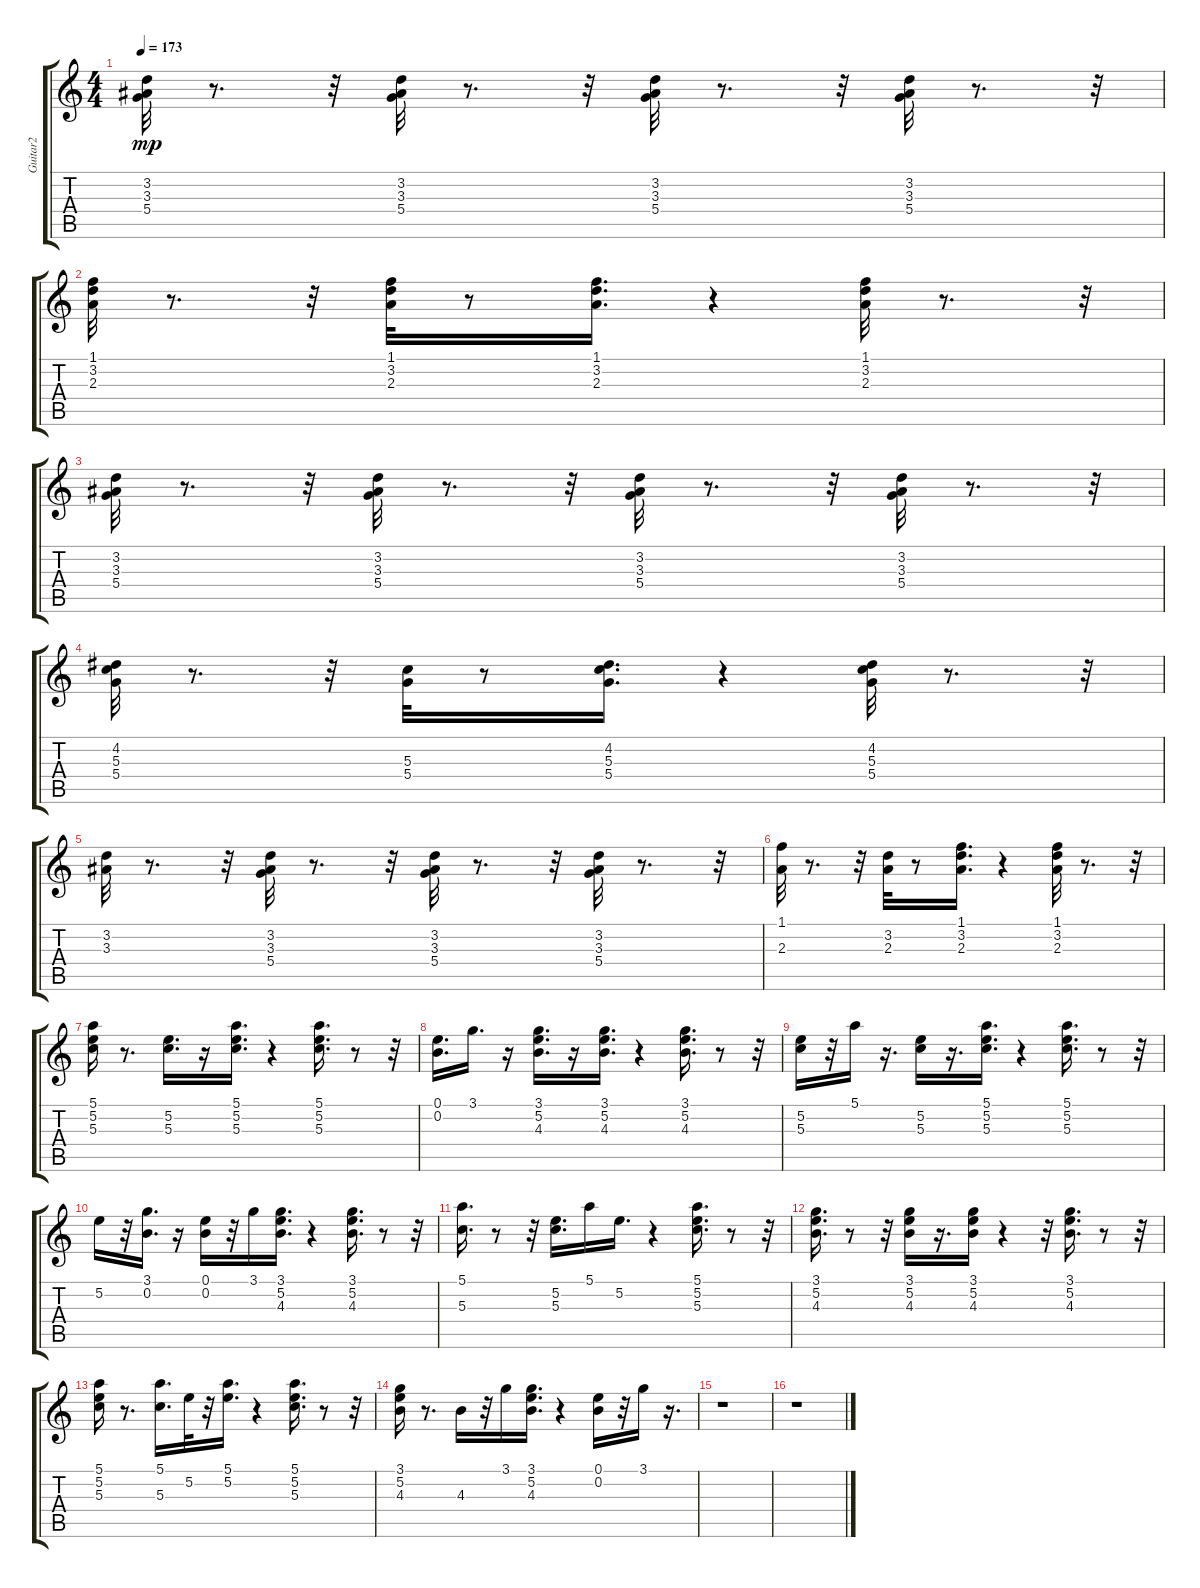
\track ("Guitar2" "Guitar2") {instrument electricguitarjazz}
\staff {score tabs}
\tuning (E4 B3 G3 D3 A2 E2) {hide}
\ts (4 4)
\tempo 173
\clef g2
\ks c
(3.2 3.3 5.4).32{dy mp} r.8{d} r.32 (3.2 3.3 5.4).32 r.8{d} r.32 (3.2 3.3 5.4).32 r.8{d} r.32 (3.2 3.3 5.4).32 r.8{d} r.32 |
(1.1 3.2 2.3).32 r.8{d} r.32 (1.1 3.2 2.3).32 r.8 (1.1 3.2 2.3).16{d} r.4 (1.1 3.2 2.3).32 r.8{d} r.32 |
(3.2 3.3 5.4).32 r.8{d} r.32 (3.2 3.3 5.4).32 r.8{d} r.32 (3.2 3.3 5.4).32 r.8{d} r.32 (3.2 3.3 5.4).32 r.8{d} r.32 |
(4.2 5.3 5.4).32 r.8{d} r.32 (5.3 5.4).32 r.8 (4.2 5.3 5.4).16{d} r.4 (4.2 5.3 5.4).32 r.8{d} r.32 |
(3.2 3.3).32 r.8{d} r.32 (3.2 3.3 5.4).32 r.8{d} r.32 (3.2 3.3 5.4).32 r.8{d} r.32 (3.2 3.3 5.4).32 r.8{d} r.32 |
(1.1 2.3).32 r.8{d} r.32 (3.2 2.3).32 r.8 (1.1 3.2 2.3).16{d} r.4 (1.1 3.2 2.3).32 r.8{d} r.32 |
(5.1 5.2 5.3).16 r.8{d} (5.2 5.3).16{d} r.16 (5.1 5.2 5.3).16{d} r.4 (5.1 5.2 5.3).16{d} r.8 r.32 |
(0.1 0.2).16{d} 3.1.16{d} r.16 (3.1 5.2 4.3).16{d} r.16 (3.1 5.2 4.3).16{d} r.4 (3.1 5.2 4.3).16{d} r.8 r.32 |
(5.2 5.3).16 r.32 5.1.16 r.16{d} (5.2 5.3).16 r.16{d} (5.1 5.2 5.3).16{d} r.4 (5.1 5.2 5.3).16{d} r.8 r.32 |
5.2.16 r.32 (3.1 0.2).16{d} r.16 (0.1 0.2).16 r.32 3.1.16 (3.1 5.2 4.3).16{d} r.4 (3.1 5.2 4.3).16{d} r.8 r.32 |
(5.1 5.3).16{d} r.8 r.32 (5.2 5.3).16{d} 5.1.16 5.2.16{d} r.4 (5.1 5.2 5.3).16{d} r.8 r.32 |
(3.1 5.2 4.3).16{d} r.8 r.32 (3.1 5.2 4.3).16 r.16{d} (3.1 5.2 4.3).16 r.4 r.32 (3.1 5.2 4.3).16{d} r.8 r.32 |
(5.1 5.2 5.3).16 r.8{d} (5.1 5.3).16{d} 5.2.32 r.32 (5.1 5.2).16{d} r.4 (5.1 5.2 5.3).16{d} r.8 r.32 |
(3.1 5.2 4.3).16 r.8{d} 4.3.16 r.32 3.1.16 (3.1 5.2 4.3).16{d} r.4 (0.1 0.2).16 r.32 3.1.16 r.16{d} |
r.1 |
r.1
